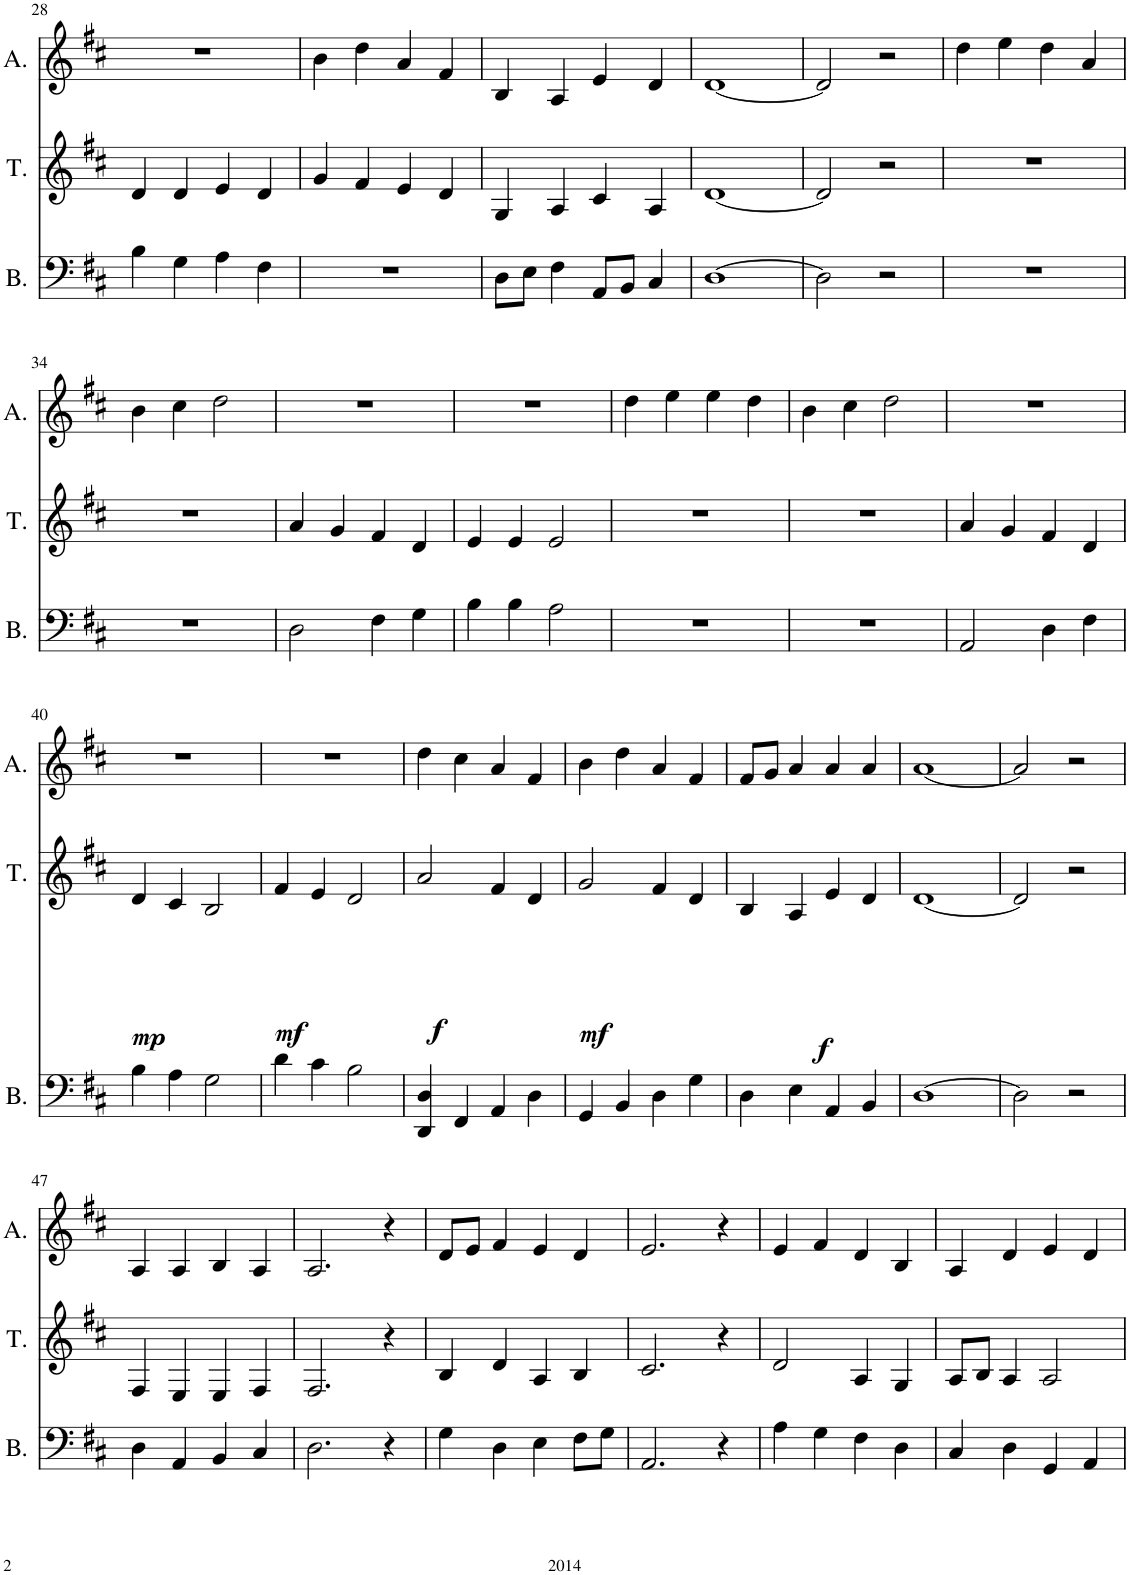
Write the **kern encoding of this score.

**kern	**kern	**dynam	**kern
*part3	*part2	*part2	*part1
*staff3	*staff2	*staff2	*staff1
*I"Bass	*I"Tenor	*	*I"Alto
*I'B.	*I'T.	*	*I'A.
!!LO:PB:g=z
*clefF4	*clefG2	*	*clefG2
*k[f#c#]	*k[f#c#]	*	*k[f#c#]
*M4/4	*M4/4	*	*M4/4
=28	=28	=28	=28
4B\	4d/	.	1r
4G\	4d/	.	.
4A\	4e/	.	.
4F#\	4d/	.	.
=29	=29	=29	=29
1r	4g/	.	4b\
.	4f#/	.	4dd\
.	4e/	.	4a/
.	4d/	.	4f#/
=30	=30	=30	=30
8D\L	4G/	.	4B/
8E\J	.	.	.
4F#\	4A/	.	4A/
8AA/L	4c#/	.	4e/
8BB/J	.	.	.
4C#/	4A/	.	4d/
=31	=31	=31	=31
[1D	[1d	.	[1d
=32	=32	=32	=32
2D\]	2d/]	.	2d/]
2r	2r	.	2r
=33	=33	=33	=33
1r	1r	.	4dd\
.	.	.	4ee\
.	.	.	4dd\
.	.	.	4a/
!!LO:LB:g=z
=34	=34	=34	=34
1r	1r	.	4b\
.	.	.	4cc#\
.	.	.	2dd\
=35	=35	=35	=35
2D\	4a/	.	1r
.	4g/	.	.
4F#\	4f#/	.	.
4G\	4d/	.	.
=36	=36	=36	=36
4B\	4e/	.	1r
4B\	4e/	.	.
2A\	2e/	.	.
=37	=37	=37	=37
1r	1r	.	4dd\
.	.	.	4ee\
.	.	.	4ee\
.	.	.	4dd\
=38	=38	=38	=38
1r	1r	.	4b\
.	.	.	4cc#\
.	.	.	2dd\
=39	=39	=39	=39
2AA/	4a/	.	1r
.	4g/	.	.
4D\	4f#/	.	.
4F#\	4d/	.	.
!!LO:LB:g=z
=40	=40	=40	=40
!	!	!LO:DY:b	!
4B\	4d/	mp	1r
4A\	4c#/	.	.
2G\	2B/	.	.
=41	=41	=41	=41
!	!	!LO:DY:b	!
4d\	4f#/	mf	1r
4c#\	4e/	.	.
2B\	2d/	.	.
=42	=42	=42	=42
!	!	!LO:DY:b	!
4DD/ 4D/	2a/	f	4dd\
4FF#/	.	.	4cc#\
4AA/	4f#/	.	4a/
4D\	4d/	.	4f#/
=43	=43	=43	=43
!	!	!LO:DY:b	!
4GG/	2g/	mf	4b\
4BB/	.	.	4dd\
4D\	4f#/	.	4a/
4G\	4d/	.	4f#/
=44	=44	=44	=44
!	!	!LO:DY:b	!
4D\	4B/	f	8f#/L
.	.	.	8g/J
4E\	4A/	.	4a/
4AA/	4e/	.	4a/
4BB/	4d/	.	4a/
=45	=45	=45	=45
[1D	[1d	.	[1a
=46	=46	=46	=46
2D\]	2d/]	.	2a/]
2r	2r	.	2r
!!LO:LB:g=z
=47	=47	=47	=47
4D\	4F#/	.	4A/
4AA/	4E/	.	4A/
4BB/	4E/	.	4B/
4C#/	4F#/	.	4A/
=48	=48	=48	=48
2.D\	2.F#/	.	2.A/
4r	4r	.	4r
=49	=49	=49	=49
4G\	4B/	.	8d/L
.	.	.	8e/J
4D\	4d/	.	4f#/
4E\	4A/	.	4e/
8F#\L	4B/	.	4d/
8G\J	.	.	.
=50	=50	=50	=50
2.AA/	2.c#/	.	2.e/
4r	4r	.	4r
=51	=51	=51	=51
4A\	2d/	.	4e/
4G\	.	.	4f#/
4F#\	4A/	.	4d/
4D\	4G/	.	4B/
=52	=52	=52	=52
4C#/	8A/L	.	4A/
.	8B/J	.	.
4D\	4A/	.	4d/
4GG/	2A/	.	4e/
4AA/	.	.	4d/
=	=	=	=
*-	*-	*-	*-
